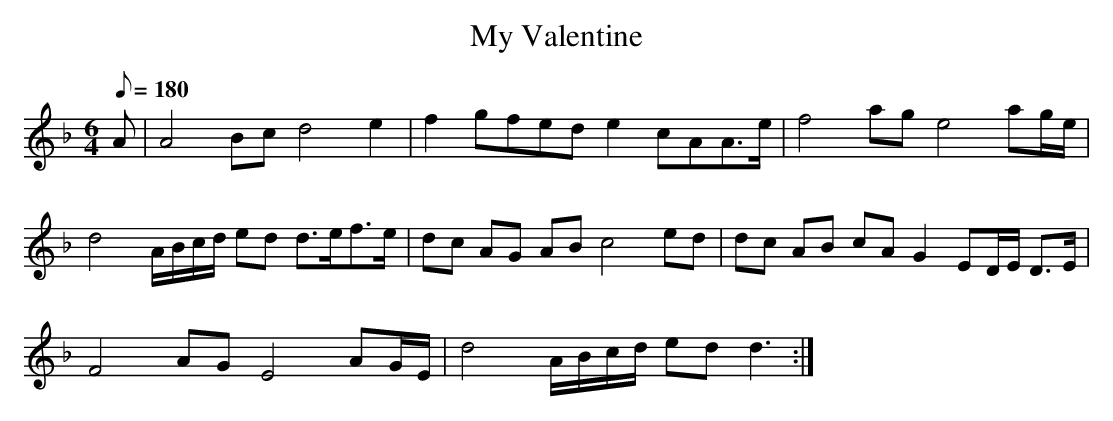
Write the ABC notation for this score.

X:1
T: My Valentine
M: 6/4
L: 1/8
Q: 180
K: Dm
A| A4Bc d4 e2| f2 gfed e2 cAA>e| f4 ag e4 ag/e/|
d4 A/B/c/d/ ed d>ef>e| dc AG AB c4 ed| dc AB cA G2 ED/E/ D>E|
F4AG E4 AG/E/| d4 A/B/c/d/ ed d3 :|
